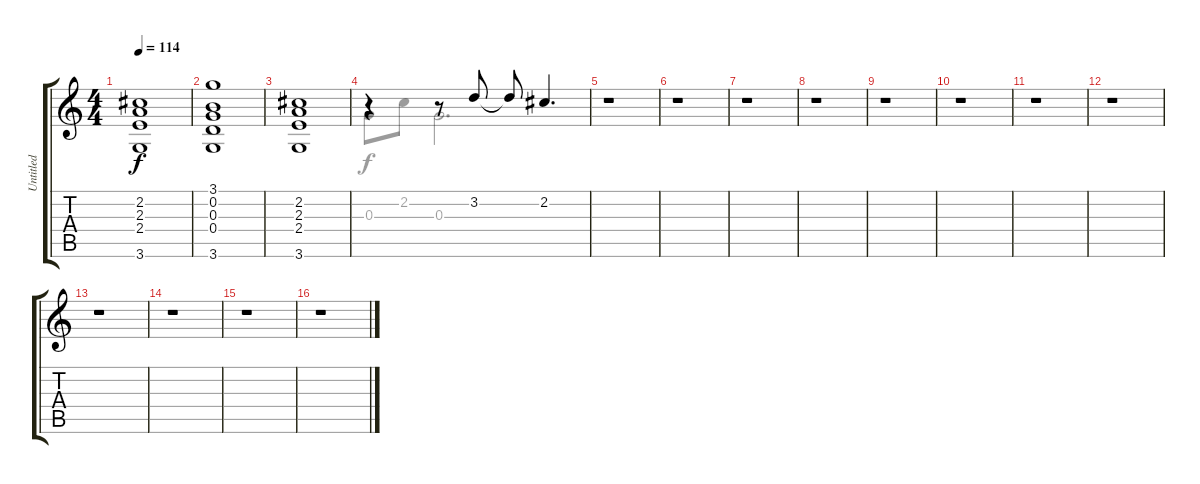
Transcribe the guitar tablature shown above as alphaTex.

\track ("Untitled" "Untitled") {instrument electricguitarclean}
\staff {score tabs}
\tuning (E4 B3 G3 D3 A2 E2) {hide}
\voice
\ts (4 4)
\tempo 114
\clef g2
\ks c
(2.2 2.3 2.4 3.6).1{dy f} |
(3.1 0.2 0.3 0.4 3.6).1 |
(2.2 2.3 2.4 3.6).1 |
r.4 r.8 3.2.8 3.2{t}.8 2.2.4{d} |
r.1 |
r.1 |
r.1 |
r.1 |
r.1 |
r.1 |
r.1 |
r.1 |
r.1 |
r.1 |
r.1 |
r.1
\voice
\clef g2
\ottava regular
\simile none
\ks c
|
|
|
0.3.8 2.2.8 0.3.2{d} |
|
|
|
|
|
|
|
|
|
|
|
